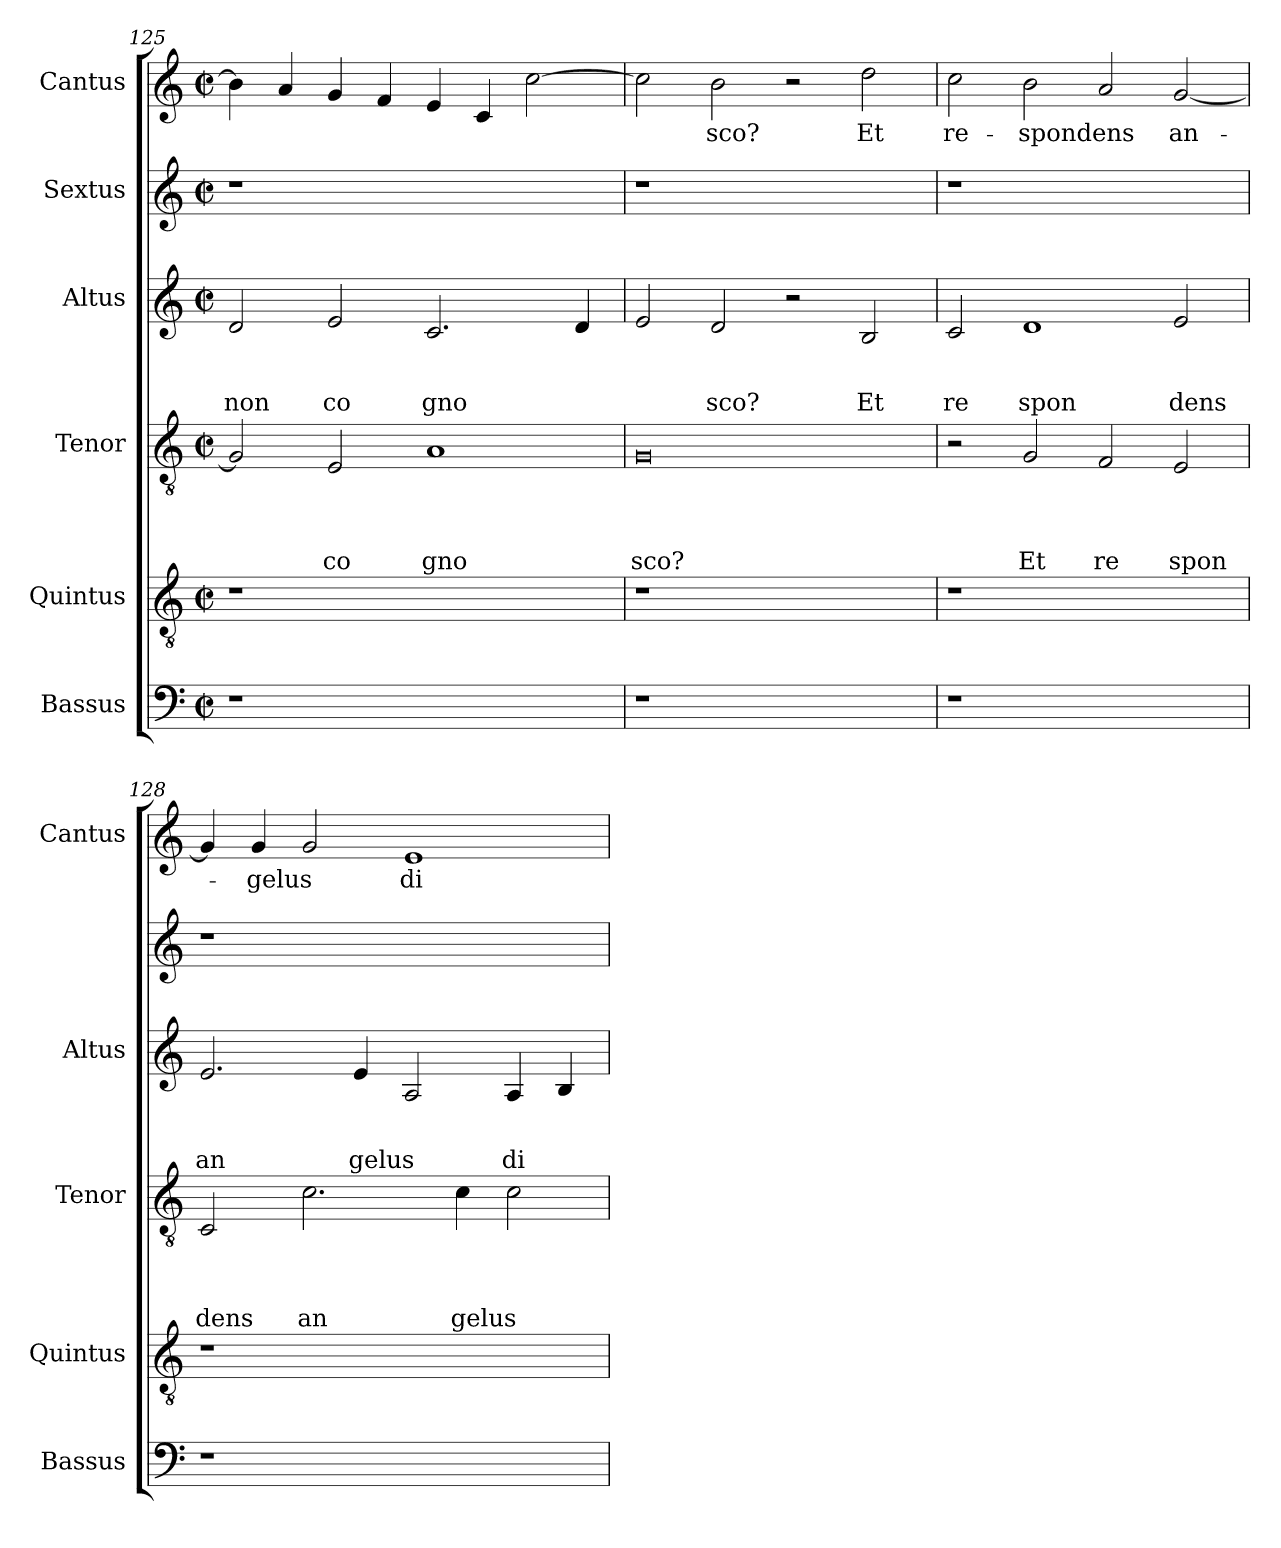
**kern	**kern	**kern	**text	**text	**text	**text	**kern	**text	**text	**text	**kern	**kern	**text
*part6	*part5	*part4	*part4	*part4	*part4	*part4	*part3	*part3	*part3	*part3	*part2	*part1	*part1
*staff6	*staff5	*staff4	*staff4	*staff4	*staff4	*staff4	*staff3	*staff3	*staff3	*staff3	*staff2	*staff1	*staff1
*I"Bassus	*I"Quintus	*I"Tenor	*	*	*	*	*I"Altus	*	*	*	*I"Sextus	*I"Cantus	*
*I'Bassus	*I'Quintus	*I'Tenor	*	*	*	*	*I'Altus	*	*	*	*	*I'Cantus	*
!!LO:LB:g=z
*clefF4	*clefGv2	*clefGv2	*	*	*	*	*clefG2	*	*	*	*clefG2	*clefG2	*
*k[]	*k[]	*k[]	*	*	*	*	*k[]	*	*	*	*k[]	*k[]	*
*C:	*C:	*C:	*	*	*	*	*C:	*	*	*	*C:	*C:	*
*M2/2	*M2/2	*M2/2	*	*	*	*	*M2/2	*	*	*	*M2/2	*M2/2	*
*met(c|)	*met(c|)	*met(c|)	*	*	*	*	*met(c|)	*	*	*	*met(c|)	*met(c|)	*
=125	=125	=125	=125	=125	=125	=125	=125	=125	=125	=125	=125	=125	=125
!	!	!	!	!	!	!	!	!	!	!LO:LY:b	!	!	!
1r	1r	2G/]	.	.	.	.	2d/	.	.	non	1r	4b\]	.
.	.	.	.	.	.	.	.	.	.	.	.	4a/	.
!	!	!	!	!	!	!LO:LY:b	!	!	!	!LO:LY:b	!	!	!
.	.	2E/	.	.	.	co	2e/	.	.	co	.	4g/	.
.	.	.	.	.	.	.	.	.	.	.	.	4f/	.
!	!	!	!	!	!	!LO:LY:b	!	!	!	!LO:LY:b	!	!	!
1ryy	1ryy	1A	.	.	.	gno	2.c/	.	.	gno	1ryy	4e/	.
.	.	.	.	.	.	.	.	.	.	.	.	4c/	.
.	.	.	.	.	.	.	.	.	.	.	.	[>2cc\	.
.	.	.	.	.	.	.	4d/	.	.	.	.	.	.
=126	=126	=126	=126	=126	=126	=126	=126	=126	=126	=126	=126	=126	=126
!	!	!	!	!	!	!LO:LY:b	!	!	!	!	!	!	!
1r	1r	0G	.	.	.	sco?	2e/	.	.	.	1r	2cc\]	.
!	!	!	!	!	!	!	!	!	!	!LO:LY:b	!	!	!LO:LY:b
.	.	.	.	.	.	.	2d/	.	.	sco?	.	2b\	-sco?
1ryy	1ryy	.	.	.	.	.	2r	.	.	.	1ryy	2r	.
!	!	!	!	!	!	!	!	!	!	!LO:LY:b	!	!	!LO:LY:b
.	.	.	.	.	.	.	2B/	.	.	Et	.	2dd\	Et
=127	=127	=127	=127	=127	=127	=127	=127	=127	=127	=127	=127	=127	=127
!	!	!	!	!	!	!	!	!	!	!LO:LY:b	!	!	!LO:LY:b
1r	1r	2r	.	.	.	.	2c/	.	.	re	1r	2cc\	re-
!	!	!	!	!	!	!LO:LY:b	!	!	!	!LO:LY:b	!	!	!LO:LY:b
.	.	2G/	.	.	.	Et	1d	.	.	spon	.	2b\	-spondens
!	!	!	!	!	!	!LO:LY:b	!	!	!	!	!	!	!
1ryy	1ryy	2F/	.	.	.	re	.	.	.	.	1ryy	2a/	.
!	!	!	!	!	!	!LO:LY:b	!	!	!	!LO:LY:b	!	!	!LO:LY:b
.	.	2E/	.	.	.	spon	2e/	.	.	dens	.	[<2g/	an-
=128	=128	=128	=128	=128	=128	=128	=128	=128	=128	=128	=128	=128	=128
!	!	!	!	!	!	!LO:LY:b	!	!	!	!LO:LY:b	!	!	!
1r	1r	2C/	.	.	.	dens	2.e/	.	.	an	1r	4g/]	.
!	!	!	!	!	!	!	!	!	!	!	!	!	!LO:LY:b
.	.	.	.	.	.	.	.	.	.	.	.	4g/	-gelus
!	!	!	!	!	!	!LO:LY:b	!	!	!	!	!	!	!
.	.	2.c\	.	.	.	an	.	.	.	.	.	2g/	.
!	!	!	!	!	!	!	!	!	!	!LO:LY:b	!	!	!
.	.	.	.	.	.	.	4e/	.	.	gelus	.	.	.
!	!	!	!	!	!	!	!	!	!	!	!	!	!LO:LY:b
1ryy	1ryy	.	.	.	.	.	2A/	.	.	.	1ryy	1e	di-
!	!	!	!	!	!	!LO:LY:b	!	!	!	!	!	!	!
.	.	4c\	.	.	.	gelus	.	.	.	.	.	.	.
!	!	!	!	!	!	!	!	!	!	!LO:LY:b	!	!	!
.	.	2c\	.	.	.	.	4A/	.	.	di	.	.	.
.	.	.	.	.	.	.	4B/	.	.	.	.	.	.
=	=	=	=	=	=	=	=	=	=	=	=	=	=
*-	*-	*-	*-	*-	*-	*-	*-	*-	*-	*-	*-	*-	*-
